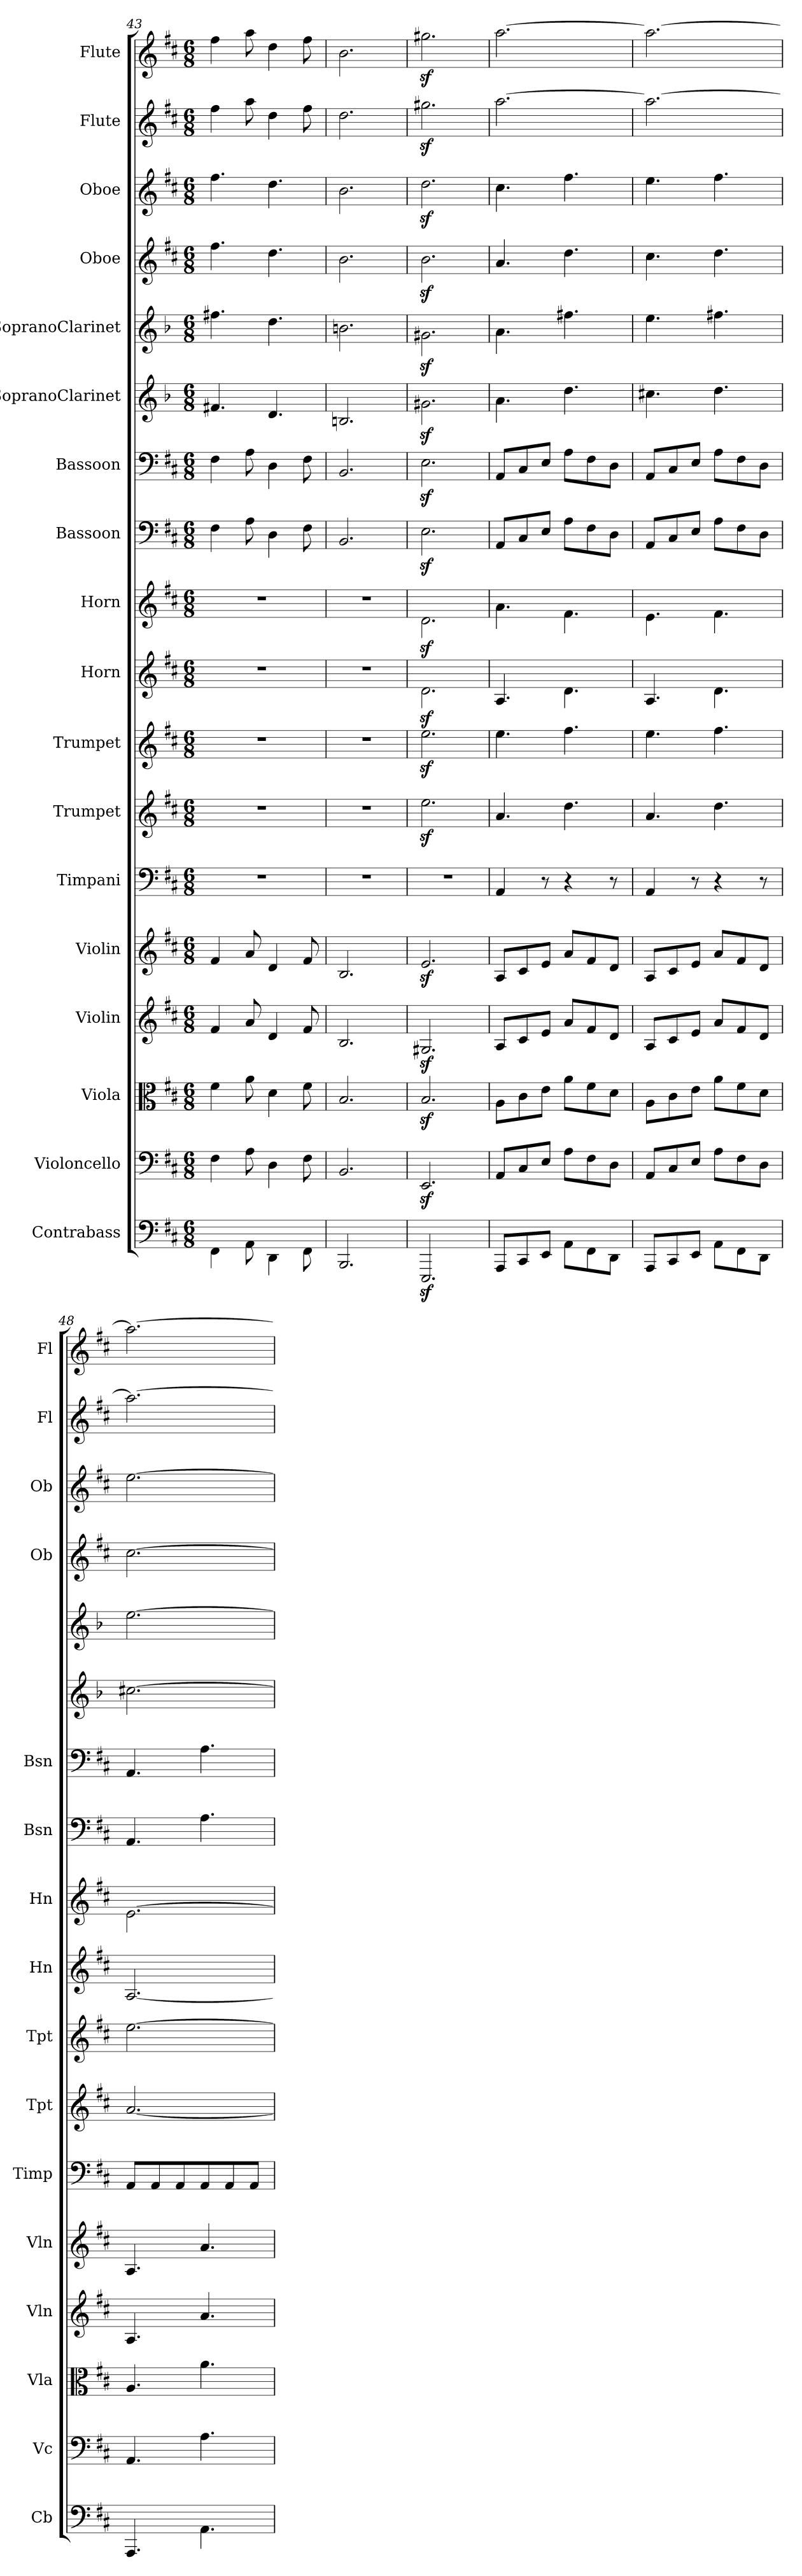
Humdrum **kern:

**kern	**kern	**kern	**kern	**kern	**kern	**kern	**kern	**kern	**kern	**kern	**kern	**kern	**kern	**kern	**kern	**kern	**kern
*part18	*part17	*part16	*part15	*part14	*part13	*part12	*part11	*part10	*part9	*part8	*part7	*part6	*part5	*part4	*part3	*part2	*part1
*staff18	*staff17	*staff16	*staff15	*staff14	*staff13	*staff12	*staff11	*staff10	*staff9	*staff8	*staff7	*staff6	*staff5	*staff4	*staff3	*staff2	*staff1
*I"Contrabass	*I"Violoncello	*I"Viola	*I"Violin	*I"Violin	*I"Timpani	*I"Trumpet	*I"Trumpet	*I"Horn	*I"Horn	*I"Bassoon	*I"Bassoon	*I"SopranoClarinet	*I"SopranoClarinet	*I"Oboe	*I"Oboe	*I"Flute	*I"Flute
*I'Cb	*I'Vc	*I'Vla	*I'Vln	*I'Vln	*I'Timp	*I'Tpt	*I'Tpt	*I'Hn	*I'Hn	*I'Bsn	*I'Bsn	*	*	*I'Ob	*I'Ob	*I'Fl	*I'Fl
*clefF4	*clefF4	*clefC3	*clefG2	*clefG2	*clefF4	*clefG2	*clefG2	*clefG2	*clefG2	*clefF4	*clefF4	*clefG2	*clefG2	*clefG2	*clefG2	*clefG2	*clefG2
*k[f#c#]	*k[f#c#]	*k[f#c#]	*k[f#c#]	*k[f#c#]	*k[f#c#]	*k[f#c#]	*k[f#c#]	*k[f#c#]	*k[f#c#]	*k[f#c#]	*k[f#c#]	*k[b-]	*k[b-]	*k[f#c#]	*k[f#c#]	*k[f#c#]	*k[f#c#]
*M6/8	*M6/8	*M6/8	*M6/8	*M6/8	*M6/8	*M6/8	*M6/8	*M6/8	*M6/8	*M6/8	*M6/8	*M6/8	*M6/8	*M6/8	*M6/8	*M6/8	*M6/8
=43	=43	=43	=43	=43	=43	=43	=43	=43	=43	=43	=43	=43	=43	=43	=43	=43	=43
4FF#\	4F#\	4f#\	4f#/	4f#/	2.r	2.r	2.r	2.r	2.r	4F#\	4F#\	4.f#X/	4.ff#X\	4.ff#\	4.ff#\	4ff#\	4ff#\
8AA\	8A\	8a\	8a/	8a/	.	.	.	.	.	8A\	8A\	.	.	.	.	8aa\	8aa\
4DD\	4D\	4d\	4d/	4d/	.	.	.	.	.	4D\	4D\	4.d/	4.dd\	4.dd\	4.dd\	4dd\	4dd\
8FF#\	8F#\	8f#\	8f#/	8f#/	.	.	.	.	.	8F#\	8F#\	.	.	.	.	8ff#\	8ff#\
=44	=44	=44	=44	=44	=44	=44	=44	=44	=44	=44	=44	=44	=44	=44	=44	=44	=44
2.BBB/	2.BB/	2.B/	2.B/	2.B/	2.r	2.r	2.r	2.r	2.r	2.BB/	2.BB/	2.Bn/	2.bn\	2.b\	2.b\	2.dd\	2.b\
=45	=45	=45	=45	=45	=45	=45	=45	=45	=45	=45	=45	=45	=45	=45	=45	=45	=45
2.EEEz/	2.EEz/	2.Bz/	2.G#Xz/	2.ez/	2.r	2.eez\	2.eez\	2.dz\	2.dz\	2.Ez\	2.Ez\	2.g#Xz\	2.g#Xz\	2.bz\	2.ddz\	2.gg#Xz\	2.gg#Xz\
=46	=46	=46	=46	=46	=46	=46	=46	=46	=46	=46	=46	=46	=46	=46	=46	=46	=46
8AAA/L	8AA/L	8A\L	8A/L	8A/L	4AA/	4.a/	4.ee\	4.A/	4.a\	8AA/L	8AA/L	4.a\	4.a\	4.a/	4.cc#\	[2.aa\	[2.aa\
8CC#/	8C#/	8c#\	8c#/	8c#/	.	.	.	.	.	8C#/	8C#/	.	.	.	.	.	.
8EE/J	8E/J	8e\J	8e/J	8e/J	8r	.	.	.	.	8E/J	8E/J	.	.	.	.	.	.
8AA\L	8A\L	8a\L	8a/L	8a/L	4r	4.dd\	4.ff#\	4.d\	4.f#\	8A\L	8A\L	4.dd\	4.ff#X\	4.dd\	4.ff#\	.	.
8FF#\	8F#\	8f#\	8f#/	8f#/	.	.	.	.	.	8F#\	8F#\	.	.	.	.	.	.
8DD\J	8D\J	8d\J	8d/J	8d/J	8r	.	.	.	.	8D\J	8D\J	.	.	.	.	.	.
=47	=47	=47	=47	=47	=47	=47	=47	=47	=47	=47	=47	=47	=47	=47	=47	=47	=47
8AAA/L	8AA/L	8A\L	8A/L	8A/L	4AA/	4.a/	4.ee\	4.A/	4.e\	8AA/L	8AA/L	4.cc#X\	4.ee\	4.cc#\	4.ee\	2.aa\_	2.aa\_
8CC#/	8C#/	8c#\	8c#/	8c#/	.	.	.	.	.	8C#/	8C#/	.	.	.	.	.	.
8EE/J	8E/J	8e\J	8e/J	8e/J	8r	.	.	.	.	8E/J	8E/J	.	.	.	.	.	.
8AA\L	8A\L	8a\L	8a/L	8a/L	4r	4.dd\	4.ff#\	4.d\	4.f#\	8A\L	8A\L	4.dd\	4.ff#X\	4.dd\	4.ff#\	.	.
8FF#\	8F#\	8f#\	8f#/	8f#/	.	.	.	.	.	8F#\	8F#\	.	.	.	.	.	.
8DD\J	8D\J	8d\J	8d/J	8d/J	8r	.	.	.	.	8D\J	8D\J	.	.	.	.	.	.
=48	=48	=48	=48	=48	=48	=48	=48	=48	=48	=48	=48	=48	=48	=48	=48	=48	=48
4.AAA/	4.AA/	4.A/	4.A/	4.A/	8AA/L	[2.a/	[2.ee\	[2.A/	[2.e\	4.AA/	4.AA/	[2.cc#X\	[2.ee\	[2.cc#\	[2.ee\	2.aa\_	2.aa\_
.	.	.	.	.	8AA/	.	.	.	.	.	.	.	.	.	.	.	.
.	.	.	.	.	8AA/	.	.	.	.	.	.	.	.	.	.	.	.
4.AA\	4.A\	4.a\	4.a/	4.a/	8AA/	.	.	.	.	4.A\	4.A\	.	.	.	.	.	.
.	.	.	.	.	8AA/	.	.	.	.	.	.	.	.	.	.	.	.
.	.	.	.	.	8AA/J	.	.	.	.	.	.	.	.	.	.	.	.
=	=	=	=	=	=	=	=	=	=	=	=	=	=	=	=	=	=
*-	*-	*-	*-	*-	*-	*-	*-	*-	*-	*-	*-	*-	*-	*-	*-	*-	*-
